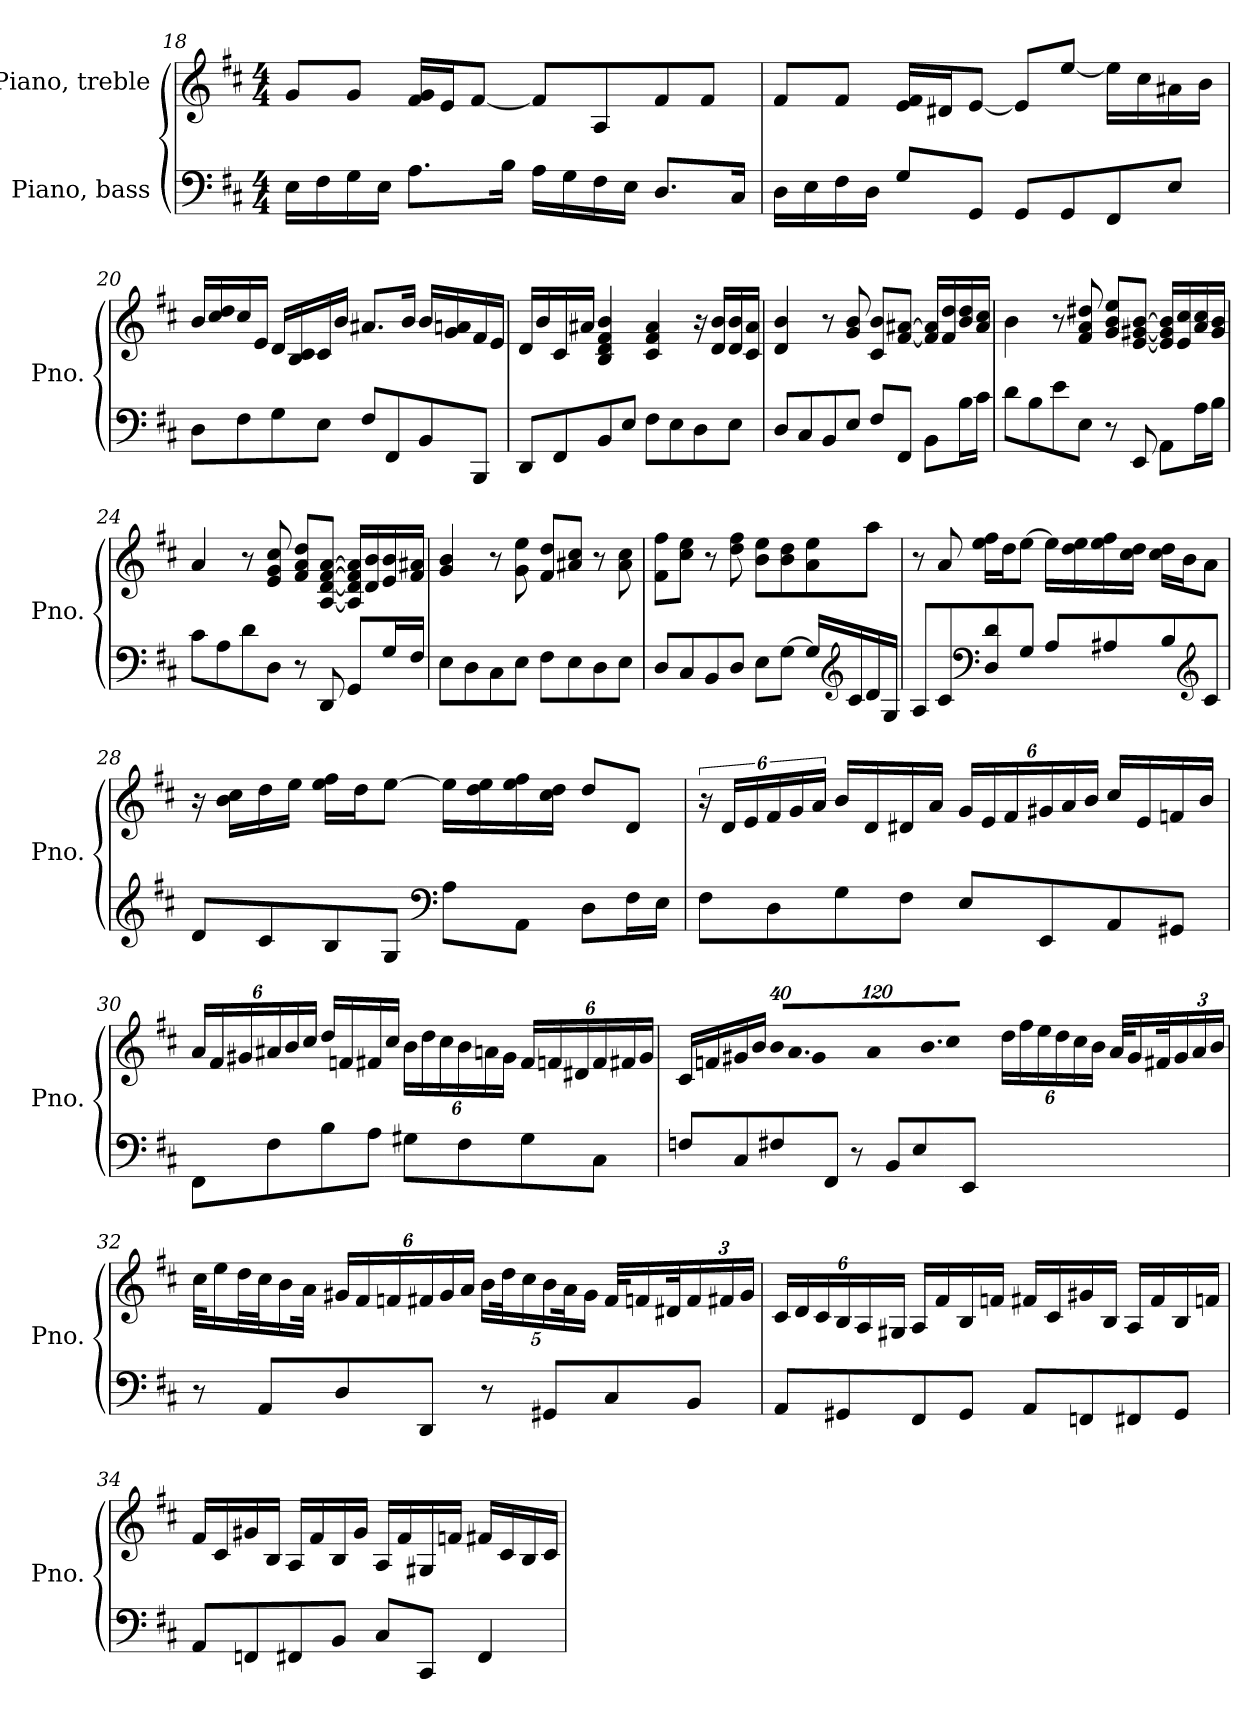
**kern	**kern
*part2	*part1
*staff2	*staff1
*I"Piano, bass	*I"Piano, treble
*I'Pno.	*I'Pno.
*clefF4	*clefG2
*k[f#c#]	*k[f#c#]
*M4/4	*M4/4
=18	=18
16E\LL	8g/L
16F#\	.
16G\	8g/J
16E\JJ	.
8.A\L	16f#/ 16g/LL
.	16e/J
.	[8f#/J
16B\Jk	.
16A\LL	8f#/L]
16G\	.
16F#\	8A/
16E\JJ	.
8.D/L	8f#/
.	8f#/J
16C#/Jk	.
!!LO:LB:g=z
=19	=19
16D\LL	8f#/L
16E\	.
16F#\	8f#/J
16D\JJ	.
8G/L	16e/ 16f#/LL
.	16d#X/J
8GG/J	[8e/J
8GG/L	8e/L]
8GG/	[8ee/J
8FF#/	16ee\LL]
.	16cc#\
8E/J	16a#X\
.	16b\JJ
=20	=20
8D\L	16b/LL
.	16cc#/ 16dd/
8F#\	16cc#/
.	16e/JJ
8G\	16d/LL
.	16B/ 16c#/
8E\J	16c#/
.	16b/JJ
8F#/L	8.a#X/L
8FF#/	.
.	16b/Jk
8BB/	16b/LL
.	16g/ 16an/
8BBB/J	16f#/
.	16e/JJ
!!LO:LB:g=z
=21	=21
8DD/L	16d/LL
.	16b/
8FF#/	16c#/
.	16a#X/JJ
8BB/	4B/ 4d/ 4f#/ 4b/
8E/J	.
8F#\L	4c#/ 4f#/ 4a#/
8E\	.
8D\	16r
.	16d/ 16b/LL
8E\J	16d/ 16b/
.	16c#/ 16a#/JJ
=22	=22
8D/L	4d/ 4b/
8C#/	.
8BB/	8r
8E/J	8g/ 8b/
8F#/L	8c#/ 8b/L
8FF#/J	[8f#/ [8a#X/J
8BB\L	16f#/] 16a#/]LL
.	16f#/ 16dd/
16B\L	16b/ 16dd/
16c#\JJ	16a#/ 16cc#/JJ
=23	=23
8d\L	4b\
8B\	.
8e\	8r
8E\J	8f#/ 8a/ 8dd#X/
8r	8g/ 8b/ 8ee/L
8EE/	[8e/ [8g#X/ [8b/J
8AA\L	16e/] 16g#/] 16b/]LL
.	16e/ 16cc#/
16A\L	16a/ 16cc#/
16B\JJ	16g#/ 16b/JJ
!!LO:LB:g=z
=24	=24
8c#\L	4a/
8A\	.
8d\	8r
8D\J	8e/ 8g/ 8cc#/
8r	8f#/ 8a/ 8dd/L
8DD/	[8A/ [8d/ [8f#/ [8a/J
8GG/L	16A/] 16d/] 16f#/] 16a/]LL
.	16d/ 16b/
16G/L	16e/ 16b/
16F#/JJ	16f#/ 16a#X/JJ
=25	=25
8E\L	4g/ 4b/
8D\	.
8C#\	8r
8E\J	8g\ 8ee\
8F#\L	8f#/ 8dd/L
8E\	8a#X/ 8cc#/J
8D\	8r
8E\J	8a#\ 8cc#\
=26	=26
8D/L	8f#\ 8ff#\L
8C#/	8cc#\ 8ee\J
8BB/	8r
8D/J	8dd\ 8ff#\
8E\L	8b\ 8ee\L
[8G\J	8b\ 8dd\
16G/LL]	8a\ 8ee\
*clefG2	*
16c#/	.
16d/	8aa\J
16G/JJ	.
!!LO:PB:g=z
=27	=27
8A/L	8r
8c#/	8a/
*clefF4	*
8D/ 8d/	16ee\ 16ff#\LL
.	16dd\J
8G/J	[8ee\J
8A/L	16ee\LL]
.	16dd\ 16ee\
8A#X/	16ee\ 16ff#\
.	16cc#\ 16dd\JJ
8B/	16cc#\ 16dd\LL
.	16b\J
*clefG2	*
8c#/J	8a\J
=28	=28
8d/L	16r
.	16b\ 16cc#\LL
8c#/	16dd\
.	16ee\JJ
8B/	16ee\ 16ff#\LL
.	16dd\J
8G/J	[8ee\J
*clefF4	*
8A\L	16ee\LL]
.	16dd\ 16ee\
8AA\J	16ee\ 16ff#\
.	16cc#\ 16dd\JJ
8D\L	8dd/L
16F#\L	8d/J
16E\JJ	.
!!LO:LB:g=z
=29	=29
8F#\L	24r
.	24d/LL
.	24e/
*	*Xbrackettup
8D\	24f#/
.	24g/
.	24a/JJ
8G\	16b/LL
.	16d/
8F#\J	16d#X/
.	16a/JJ
8E/L	24g/LL
.	24e/
.	24f#/
8EE/	24g#X/
.	24a/
.	24b/JJ
8AA/	16cc#/LL
.	16e/
8GG#X/J	16fn/
.	16b/JJ
!!LO:LB:g=z
=30	=30
8FF#\L	24a/LL
.	24f#/
.	24g#X/
8F#\	24a#X/
.	24b/
.	24cc#/JJ
8B\	16dd/LL
.	16fn/
8A\J	16f#X/
.	16cc#/JJ
8G#X\L	24b\LL
.	24dd\
.	24cc#\
8F#\	24b\
.	24an\
.	24g#\JJ
8G#\	24f#/LL
.	24fn/
.	24d#X/
8C#\J	24f/
.	24f#X/
.	24g#/JJ
!!LO:LB:g=z
=31	=31
8Fn/L	16c#/LL
.	16fn/
8C#/	16g#X/
.	16b/JJ
!	!LO:N:vis=32
8F#X/	640%23b/LLL
!	!LO:N:vis=32.
.	1920%103a/
!	!LO:N:vis=32
.	640%23g#/
8FF#/J	.
!	!LO:N:vis=32
.	640%23a/
!	!LO:N:vis=32.
.	1920%103b/
!	!LO:N:vis=32
.	640%23cc#/JJJ
8r	.
.	24dd\LL
.	24ff#\
.	24ee\
8BB/L	.
.	24dd\
.	24cc#\
.	24b\JJ
8E/	.
.	32a/KLL
.	16g#/
.	32f#X/K
8EE/J	.
.	24g#/
.	24a/
.	24b/JJ
960ryy	.
!!LO:LB:g=z
=32	=32
8r	32cc#\KLL
.	16ee\
.	32dd\L
8AA/L	32cc#\J
.	16b\
.	32a\JJk
8D/	24g#X/LL
.	24f#/
.	24fn/
8DD/J	24f#X/
.	24g#/
.	24a/JJ
8r	20b\LL
.	40dd\K
.	20cc#\
8GG#X/L	20b\
.	40a\K
.	20g#\JJ
8C#/	32f#/KLL
.	16fn/
.	32d#X/K
8BB/J	24f/
.	24f#X/
.	24g#/JJ
!!LO:LB:g=z
=33	=33
8AA/L	24c#/LL
.	24d/
.	24c#/
8GG#X/	24B/
.	24A/
.	24G#X/JJ
8FF#/	16A/LL
.	16f#/
8GG#/J	16B/
.	16fn/JJ
8AA/L	16f#X/LL
.	16c#/
8FFn/	16g#X/
.	16B/JJ
8FF#X/	16A/LL
.	16f#/
8GG#/J	16B/
.	16fn/JJ
=34	=34
8AA/L	16f#/LL
.	16c#/
8FFn/	16g#X/
.	16B/JJ
8FF#X/	16A/LL
.	16f#/
8BB/J	16B/
.	16g#/JJ
8C#/L	16A/LL
.	16f#/
8CC#/J	16G#X/
.	16fn/JJ
4FF#/	16f#X/LL
.	16c#/
.	16B/
.	16c#/JJ
=	=
*-	*-
